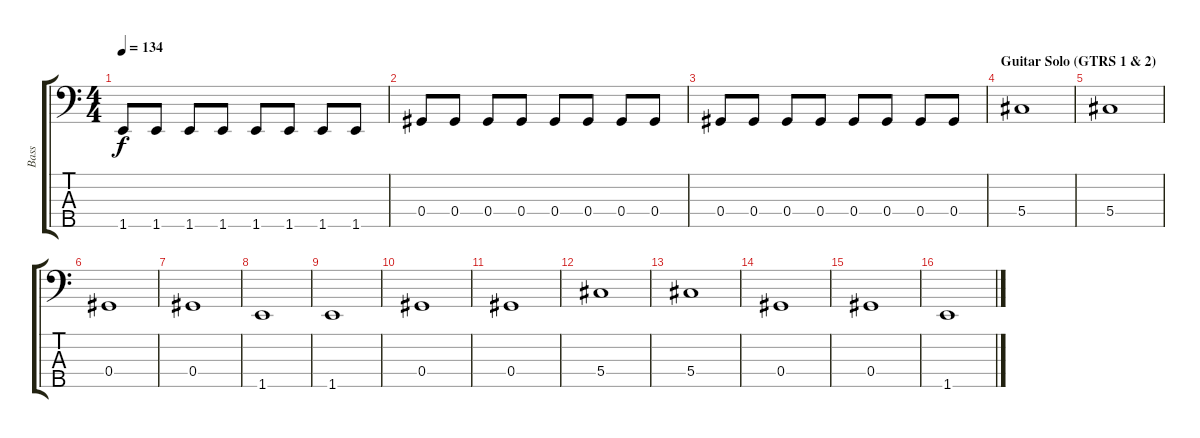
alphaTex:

\track ("Bass" "Bass") {instrument electricbasspick}
\staff {score tabs}
\tuning (Bb2 Gb2 Db2 Ab1 Eb1) {hide}
\ts (4 4)
\tempo 134
\clef f4
\ks c
1.5.8{dy f} 1.5.8 1.5.8 1.5.8 1.5.8 1.5.8 1.5.8 1.5.8 |
0.4.8 0.4.8 0.4.8 0.4.8 0.4.8 0.4.8 0.4.8 0.4.8 |
0.4.8 0.4.8 0.4.8 0.4.8 0.4.8 0.4.8 0.4.8 0.4.8 |
\section ("" "Guitar Solo (GTRS 1 & 2)")
5.4.1 |
5.4.1 |
0.4.1 |
0.4.1 |
1.5.1 |
1.5.1 |
0.4.1 |
0.4.1 |
5.4.1 |
5.4.1 |
0.4.1 |
0.4.1 |
1.5.1
